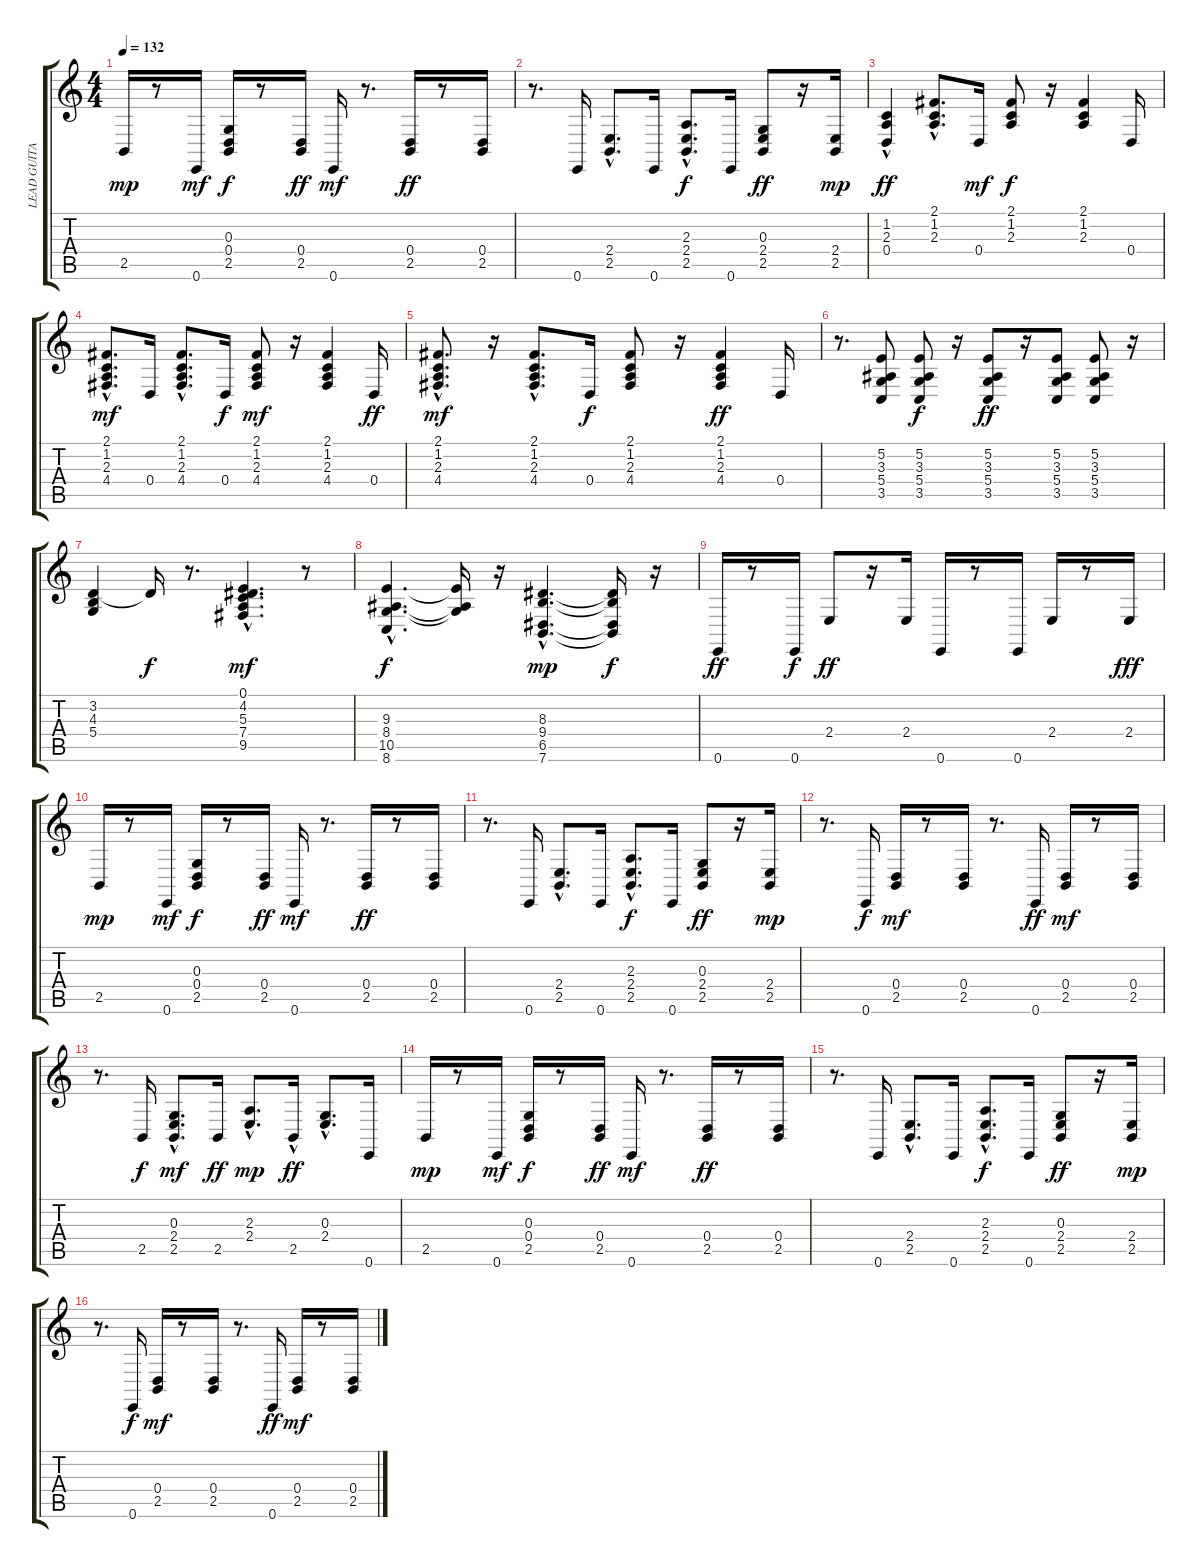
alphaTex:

\track ("LEAD GUITAR" "LEAD GUITA") {instrument clavinet}
\staff {score tabs}
\tuning (E4 B3 G3 D3 A2 E2) {hide}
\ts (4 4)
\tempo 132
\clef g2
\ks c
2.5.16{dy mp} r.8 0.6.16{dy mf} (0.3 0.4 2.5).16{dy f} r.8 (0.4 2.5).16{dy ff} 0.6.16{dy mf} r.8{d} (0.4 2.5).16{dy ff} r.8 (0.4 2.5).16 |
r.8{d} 0.6.16 (2.4{hac} 2.5{hac}).8{d} 0.6.16 (2.3{hac} 2.4{hac} 2.5{hac}).8{d dy f} 0.6.16 (0.3 2.4 2.5).8{dy ff} r.16 (2.4 2.5).16{dy mp} |
(1.2{hac} 2.3{hac} 0.4).4{dy ff} (2.1{hac} 1.2{hac} 2.3{hac}).8{d} 0.4.16{dy mf} (2.1 1.2 2.3).8{dy f} r.16 (2.1 1.2 2.3).4 0.4.16 |
(2.1{hac} 1.2{hac} 2.3{hac} 4.4{hac}).8{d dy mf} 0.4.16 (2.1{hac} 1.2{hac} 2.3{hac} 4.4{hac}).8{d} 0.4.16{dy f} (2.1 1.2 2.3 4.4).8{dy mf} r.16 (2.1 1.2 2.3 4.4).4 0.4.16{dy ff} |
(2.1{hac} 1.2{hac} 2.3{hac} 4.4{hac}).8{d dy mf} r.16 (2.1{hac} 1.2{hac} 2.3{hac} 4.4{hac}).8{d} 0.4.16{dy f} (2.1 1.2 2.3 4.4).8 r.16 (2.1 1.2 2.3 4.4).4{dy ff} 0.4.16 |
r.8{d} (5.2 3.3 5.4 3.5).8 (5.2 3.3 5.4 3.5).8{dy f} r.16 (5.2 3.3 5.4 3.5).8{dy ff} r.16 (5.2 3.3 5.4 3.5).8 (5.2 3.3 5.4 3.5).8 r.16 |
(3.2 4.3 5.4).4 3.2{t}.16{dy f} r.8{d} (0.1{hac} 4.2 5.3{hac} 7.4{hac} 9.5{hac}).4{d dy mf} r.8 |
(9.3{hac} 8.4{hac} 10.5{hac} 8.6{hac}).4{d dy f} (9.3{t} 8.4{t} 10.5{t}).16 r.16 (8.3{hac} 9.4{hac} 6.5{hac} 7.6{hac}).4{d dy mp} (8.3{t} 9.4{t} 6.5{t} 7.6{t}).16{dy f} r.16 |
0.6.16{dy ff} r.8 0.6.16{dy f} 2.4.8{dy ff} r.16 2.4.16 0.6.16 r.8 0.6.16 2.4.16 r.8 2.4.16{dy fff} |
2.5.16{dy mp} r.8 0.6.16{dy mf} (0.3 0.4 2.5).16{dy f} r.8 (0.4 2.5).16{dy ff} 0.6.16{dy mf} r.8{d} (0.4 2.5).16{dy ff} r.8 (0.4 2.5).16 |
r.8{d} 0.6.16 (2.4{hac} 2.5{hac}).8{d} 0.6.16 (2.3{hac} 2.4{hac} 2.5{hac}).8{d dy f} 0.6.16 (0.3 2.4 2.5).8{dy ff} r.16 (2.4 2.5).16{dy mp} |
r.8{d} 0.6.16{dy f} (0.4 2.5).16{dy mf} r.8 (0.4 2.5).16 r.8{d} 0.6.16{dy ff} (0.4 2.5).16{dy mf} r.8 (0.4 2.5).16 |
r.8{d} 2.5.16{dy f} (0.3 2.4{hac} 2.5).8{d dy mf} 2.5.16{dy ff} (2.3{hac} 2.4{hac}).8{d dy mp} 2.5{hac}.16{dy ff} (0.3{hac} 2.4{hac}).8{d} 0.6.16 |
2.5.16{dy mp} r.8 0.6.16{dy mf} (0.3 0.4 2.5).16{dy f} r.8 (0.4 2.5).16{dy ff} 0.6.16{dy mf} r.8{d} (0.4 2.5).16{dy ff} r.8 (0.4 2.5).16 |
r.8{d} 0.6.16 (2.4{hac} 2.5{hac}).8{d} 0.6.16 (2.3{hac} 2.4{hac} 2.5{hac}).8{d dy f} 0.6.16 (0.3 2.4 2.5).8{dy ff} r.16 (2.4 2.5).16{dy mp} |
r.8{d} 0.6.16{dy f} (0.4 2.5).16{dy mf} r.8 (0.4 2.5).16 r.8{d} 0.6.16{dy ff} (0.4 2.5).16{dy mf} r.8 (0.4 2.5).16
